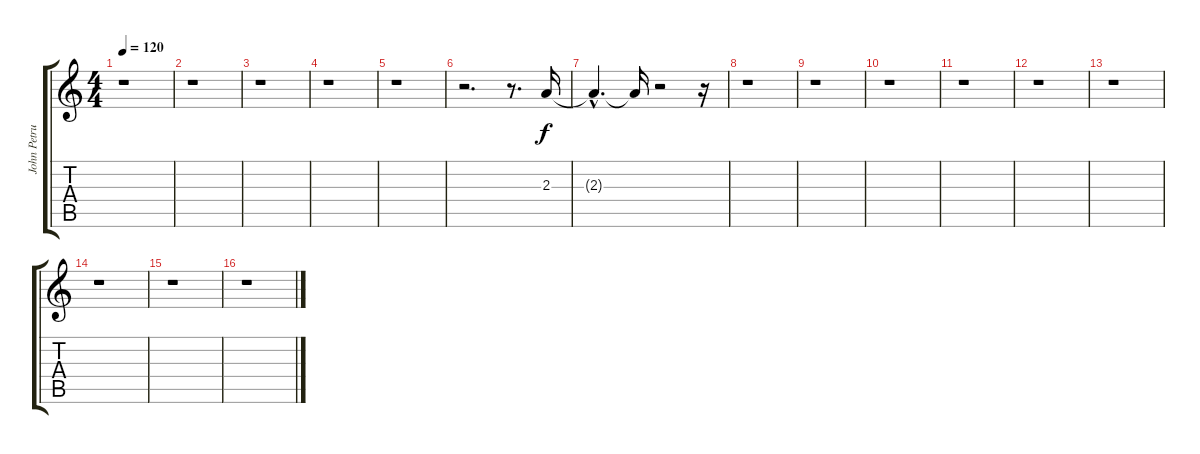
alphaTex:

\track ("John Petrucci - Accoustique" "John Petru") {instrument distortionguitar}
\staff {score tabs}
\tuning (E4 B3 G3 D3 A2 E2) {hide}
\ts (4 4)
\tempo 120
\clef g2
\ks c
r.1{dy f} |
r.1 |
r.1 |
r.1 |
r.1 |
r.2{d} r.8{d} 2.3.16 |
2.3{hac t}.4{d} 2.3{t}.16 r.2 r.16 |
r.1 |
r.1 |
r.1 |
r.1 |
r.1 |
r.1 |
r.1 |
r.1 |
r.1
